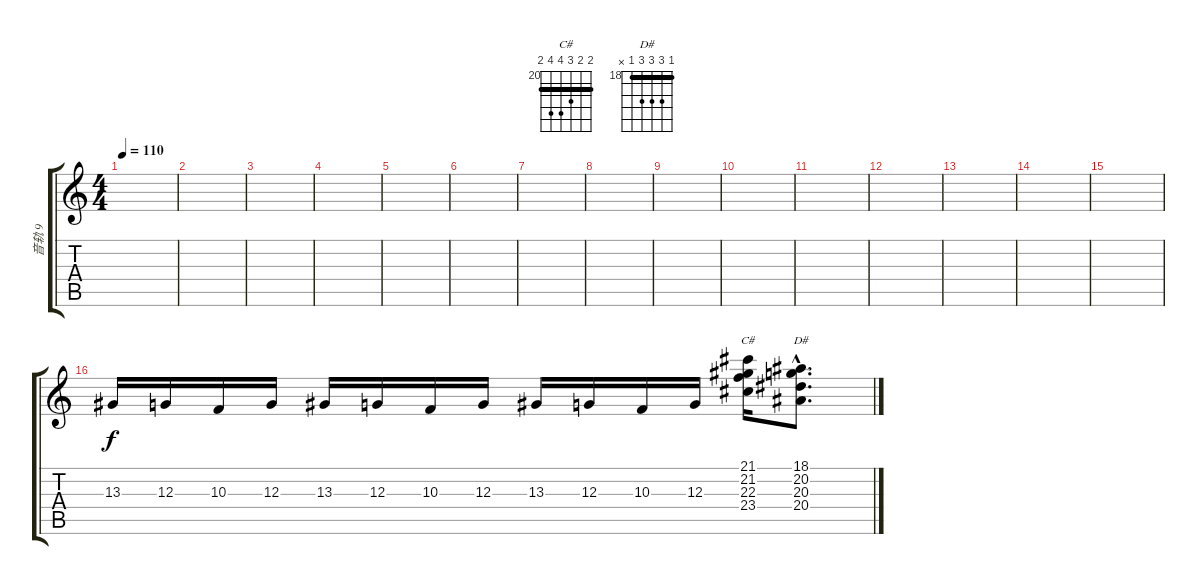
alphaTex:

\track ("音轨 9" "音轨 9") {instrument stringensemble1}
\staff {score tabs}
\tuning (E4 B3 G3 D3 A2 E2) {hide}
\chord ("C#" 21 21 22 23 23 21) {firstfret 20 barre 21}
\chord ("D#" 18 20 20 20 18 x) {firstfret 18 barre 18}
\ts (4 4)
\tempo 110
\clef g2
\ks c
|
|
|
|
|
|
|
|
|
|
|
|
|
|
|
13.3.16 12.3.16 10.3.16 12.3.16 13.3.16 12.3.16 10.3.16 12.3.16 13.3.16 12.3.16 10.3.16 12.3.16 (21.1 21.2 22.3 23.4).16{ch "C#"} (18.1{hac} 20.2{hac} 20.3{hac} 20.4{hac}).8{d ch "D#"}
